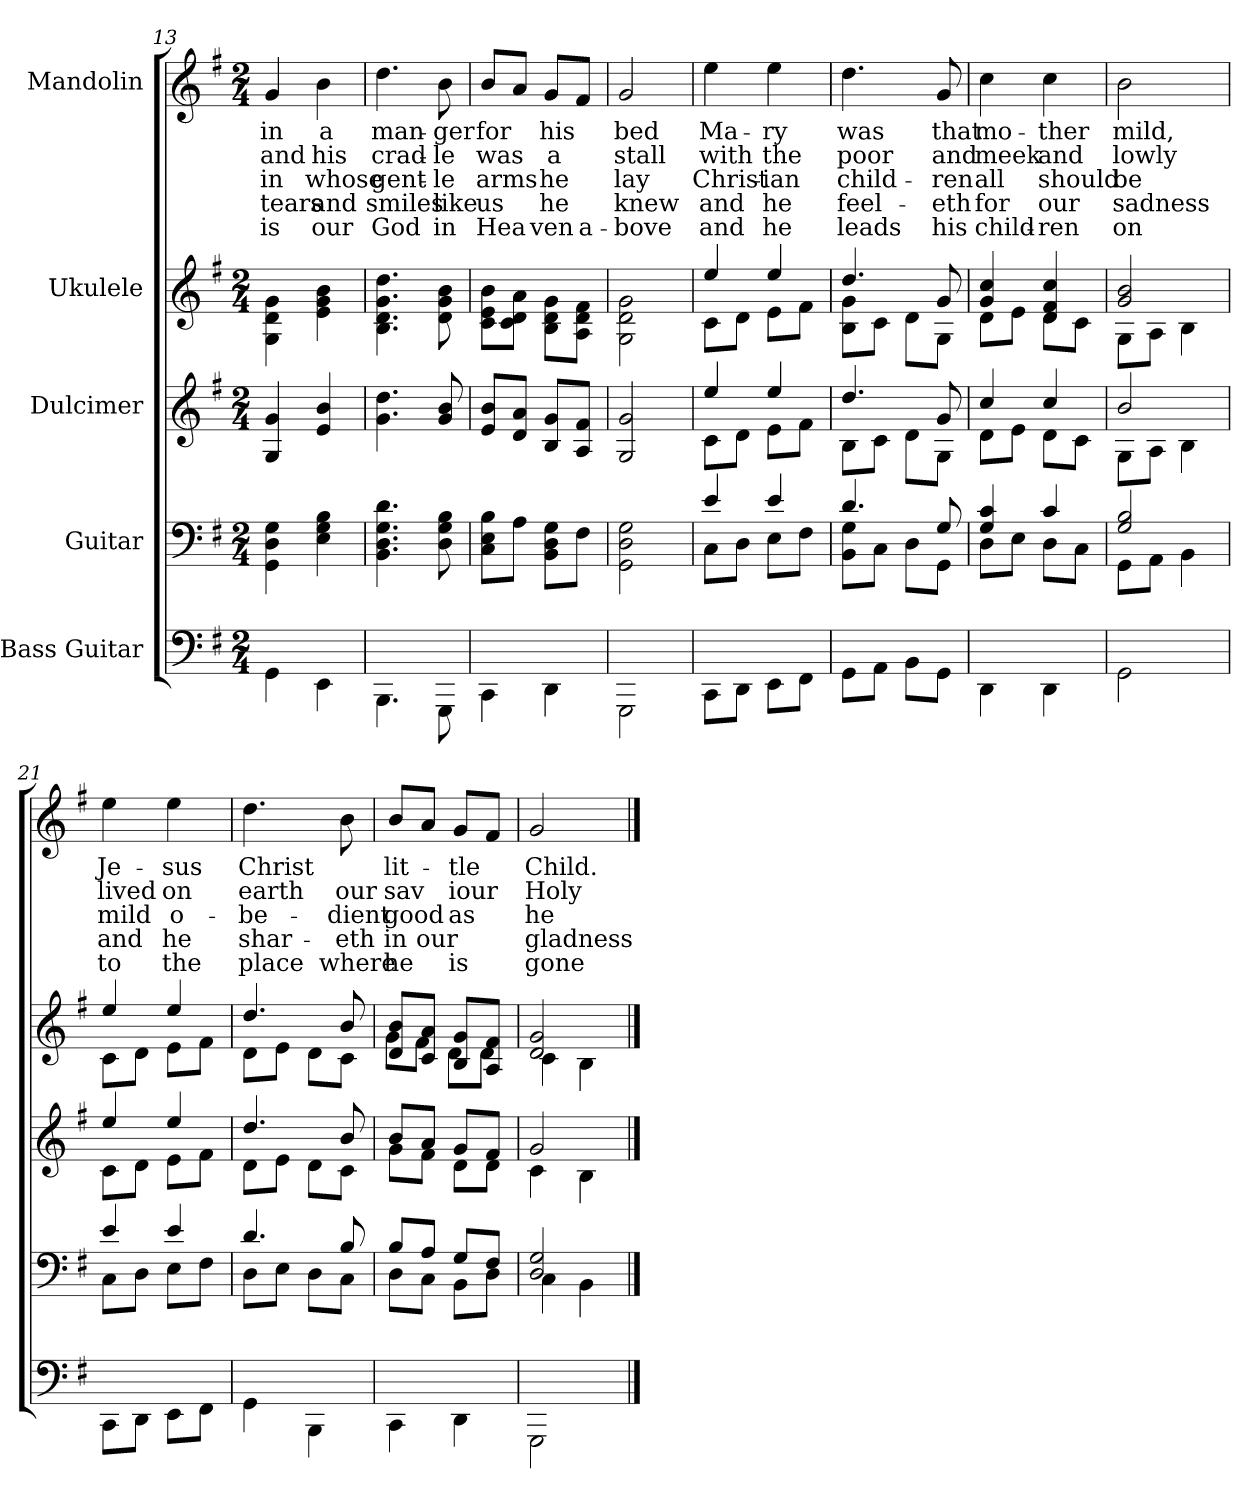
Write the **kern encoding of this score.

**kern	**kern	**kern	**kern	**kern	**text	**text	**text	**text	**text
*part5	*part4	*part3	*part2	*part1	*part1	*part1	*part1	*part1	*part1
*staff5	*staff4	*staff3	*staff2	*staff1	*staff1	*staff1	*staff1	*staff1	*staff1
*I"Bass Guitar	*I"Guitar	*I"Dulcimer	*I"Ukulele	*I"Mandolin	*	*	*	*	*
*	*	*clefG2	*	*clefG2	*	*	*	*	*
*k[f#]	*k[f#]	*k[f#]	*k[f#]	*k[f#]	*	*	*	*	*
*G:	*G:	*G:	*G:	*G:	*	*	*	*	*
*M2/4	*M2/4	*M2/4	*M2/4	*M2/4	*	*	*	*	*
=13	=13	=13	=13	=13	=13	=13	=13	=13	=13
!	!	!	!	!	!LO:LY:b	!LO:LY:b	!LO:LY:b	!LO:LY:b	!LO:LY:b
4GG\	4GG\ 4D\ 4G\	4G/ 4g/	4G\ 4d\ 4g\	4g/	in	and	in	tears	is
!	!	!	!	!	!LO:LY:b	!LO:LY:b	!LO:LY:b	!LO:LY:b	!LO:LY:b
4EE\	4E\ 4G\ 4B\	4e/ 4b/	4e\ 4g\ 4b\	4b\	a	his	whose	and	our
=14	=14	=14	=14	=14	=14	=14	=14	=14	=14
!	!	!	!	!	!LO:LY:b	!LO:LY:b	!LO:LY:b	!LO:LY:b	!LO:LY:b
4.BBB\	4.BB\ 4.D\ 4.G\ 4.d\	4.g\ 4.dd\	4.B\ 4.d\ 4.g\ 4.dd\	4.dd\	man-	crad-	gent-	smiles	God
!	!	!	!	!	!LO:LY:b	!LO:LY:b	!LO:LY:b	!LO:LY:b	!LO:LY:b
8GGG\	8D\ 8G\ 8B\	8g/ 8b/	8d\ 8g\ 8b\	8b\	-ger	-le	-le	like	in
=15	=15	=15	=15	=15	=15	=15	=15	=15	=15
!	!	!	!	!	!LO:LY:b	!LO:LY:b	!LO:LY:b	!LO:LY:b	!LO:LY:b
4CC\	8C\ 8E\ 8B\L	8e/ 8b/L	8c\ 8e\ 8b\L	8b/L	for	was	arms	us	Hea
.	8A\J	8d/ 8a/J	8c\ 8d\ 8a\J	8a/J	.	.	.	.	.
!	!	!	!	!	!LO:LY:b	!LO:LY:b	!LO:LY:b	!LO:LY:b	!LO:LY:b
4DD\	8BB\ 8D\ 8G\L	8B/ 8g/L	8B\ 8d\ 8g\L	8g/L	his	a	he	he	ven
!	!	!	!	!	!	!	!	!	!LO:LY:b
.	8F#\J	8A/ 8f#/J	8A\ 8d\ 8f#\J	8f#/J	.	.	.	.	a-
=16	=16	=16	=16	=16	=16	=16	=16	=16	=16
!	!	!	!	!	!LO:LY:b	!LO:LY:b	!LO:LY:b	!LO:LY:b	!LO:LY:b
2GGG\	2GG\ 2D\ 2G\	2G/ 2g/	2G\ 2d\ 2g\	2g/	bed	stall	lay	knew	-bove
!!LO:PB:g=z
=17	=17	=17	=17	=17	=17	=17	=17	=17	=17
*	*^	*^	*^	*	*	*	*	*	*
!	!	!	!	!	!	!	!	!LO:LY:b	!LO:LY:b	!LO:LY:b	!LO:LY:b	!LO:LY:b
8CC\L	4e/	8C\L	4ee/	8c\L	4ee/	8c\L	4ee\	Ma-	with	Christ-	and	and
8DD\J	.	8D\J	.	8d\J	.	8d\J	.	.	.	.	.	.
!	!	!	!	!	!	!	!	!LO:LY:b	!LO:LY:b	!LO:LY:b	!LO:LY:b	!LO:LY:b
8EE\L	4e/	8E\L	4ee/	8e\L	4ee/	8e\L	4ee\	-ry	the	-ian	he	he
8FF#\J	.	8F#\J	.	8f#\J	.	8f#\J	.	.	.	.	.	.
=18	=18	=18	=18	=18	=18	=18	=18	=18	=18	=18	=18	=18
!	!	!	!	!	!	!	!	!LO:LY:b	!LO:LY:b	!LO:LY:b	!LO:LY:b	!LO:LY:b
8GG\L	4.d/	8BB\ 8G\L	4.dd/	8B\L	4.dd/	8B\ 8g\L	4.dd\	was	poor	child-	feel-	leads
8AA\J	.	8C\J	.	8c\J	.	8c\J	.	.	.	.	.	.
8BB\L	.	8D\L	.	8d\L	.	8d\L	.	.	.	.	.	.
!	!	!	!	!	!	!	!	!LO:LY:b	!LO:LY:b	!LO:LY:b	!LO:LY:b	!LO:LY:b
8GG\J	8G/	8GG\J	8g/	8G\J	8g/	8G\J	8g/	that	and	-ren	-eth	his
=19	=19	=19	=19	=19	=19	=19	=19	=19	=19	=19	=19	=19
!	!	!	!	!	!	!	!	!LO:LY:b	!LO:LY:b	!LO:LY:b	!LO:LY:b	!LO:LY:b
4DD\	4G/ 4c/	8D\L	4cc/	8d\L	4g/ 4cc/	8d\L	4cc\	mo-	meek	all	for	child-
.	.	8E\J	.	8e\J	.	8e\J	.	.	.	.	.	.
!	!	!	!	!	!	!	!	!LO:LY:b	!LO:LY:b	!LO:LY:b	!LO:LY:b	!LO:LY:b
4DD\	4c/	8D\L	4cc/	8d\L	4d/ 4f#/ 4cc/	8d\L	4cc\	-ther	and	should	our	-ren
.	.	8C\J	.	8c\J	.	8c\J	.	.	.	.	.	.
=20	=20	=20	=20	=20	=20	=20	=20	=20	=20	=20	=20	=20
!	!	!	!	!	!	!	!	!LO:LY:b	!LO:LY:b	!LO:LY:b	!LO:LY:b	!LO:LY:b
2GG\	2G/ 2B/	8GG\L	2b/	8G\L	2g/ 2b/	8G\L	2b\	mild,	lowly	be	sadness	on
.	.	8AA\J	.	8A\J	.	8A\J	.	.	.	.	.	.
.	.	4BB\	.	4B\	.	4B\	.	.	.	.	.	.
=21	=21	=21	=21	=21	=21	=21	=21	=21	=21	=21	=21	=21
!	!	!	!	!	!	!	!	!LO:LY:b	!LO:LY:b	!LO:LY:b	!LO:LY:b	!LO:LY:b
8CC\L	4e/	8C\L	4ee/	8c\L	4ee/	8c\L	4ee\	Je-	lived	mild	and	to
8DD\J	.	8D\J	.	8d\J	.	8d\J	.	.	.	.	.	.
!	!	!	!	!	!	!	!	!LO:LY:b	!LO:LY:b	!LO:LY:b	!LO:LY:b	!LO:LY:b
8EE\L	4e/	8E\L	4ee/	8e\L	4ee/	8e\L	4ee\	-sus	on	o-	he	the
8FF#\J	.	8F#\J	.	8f#\J	.	8f#\J	.	.	.	.	.	.
=22	=22	=22	=22	=22	=22	=22	=22	=22	=22	=22	=22	=22
!	!	!	!	!	!	!	!	!LO:LY:b	!LO:LY:b	!LO:LY:b	!LO:LY:b	!LO:LY:b
4GG\	4.d/	8D\L	4.dd/	8d\L	4.dd/	8d\L	4.dd\	Christ	earth	-be-	shar-	place
.	.	8E\J	.	8e\J	.	8e\J	.	.	.	.	.	.
4BBB\	.	8D\L	.	8d\L	.	8d\L	.	.	.	.	.	.
!	!	!	!	!	!	!	!	!	!LO:LY:b	!LO:LY:b	!LO:LY:b	!LO:LY:b
.	8B/	8C\J	8b/	8c\J	8b/	8c\J	8b\	.	our	-dient	-eth	where
=23	=23	=23	=23	=23	=23	=23	=23	=23	=23	=23	=23	=23
!	!	!	!	!	!	!	!	!LO:LY:b	!LO:LY:b	!LO:LY:b	!LO:LY:b	!LO:LY:b
*	*	*	*	*	*	*	*^	*	*	*	*	*
4CC\	8B/L	8D\L	8b/L	8g\L	8d/ 8b/L	8g\L	8b/L	4.ryy	lit-	sav	good	in	he
!	!	!	!	!	!	!	!	!	!	!	!	!LO:LY:b	!
.	8A/J	8C\J	8a/J	8f#\J	8c/ 8a/J	8f#\J	8a/J	.	.	.	.	our	.
!	!	!	!	!	!	!	!	!	!LO:LY:b	!LO:LY:b	!LO:LY:b	!	!LO:LY:b
4DD\	8G/L	8BB\L	8g/L	8d\L	8B/ 8g/L	8d\L	8g/L	.	-tle	iour	as	.	is
.	8F#/J	8D\J	8f#/J	8d\J	8A/ 8f#/J	8d\J	8f#/J	8ryy	.	.	.	.	.
=24	=24	=24	=24	=24	=24	=24	=24	=24	=24	=24	=24	=24	=24
!	!	!	!	!	!	!	!	!	!LO:LY:b	!LO:LY:b	!LO:LY:b	!LO:LY:b	!LO:LY:b
*	*	*	*	*	*	*	*v	*v	*	*	*	*	*
2GGG\	2D/ 2G/	4C\	2g/	4c\	2d/ 2g/	4c\	2g/	Child.	Holy	he	gladness	gone
.	.	4BB\	.	4B\	.	4B\	.	.	.	.	.	.
*	*v	*v	*	*	*v	*v	*	*	*	*	*	*
*	*	*v	*v	*	*	*	*	*	*	*
==	==	==	==	==	==	==	==	==	==
*-	*-	*-	*-	*-	*-	*-	*-	*-	*-
